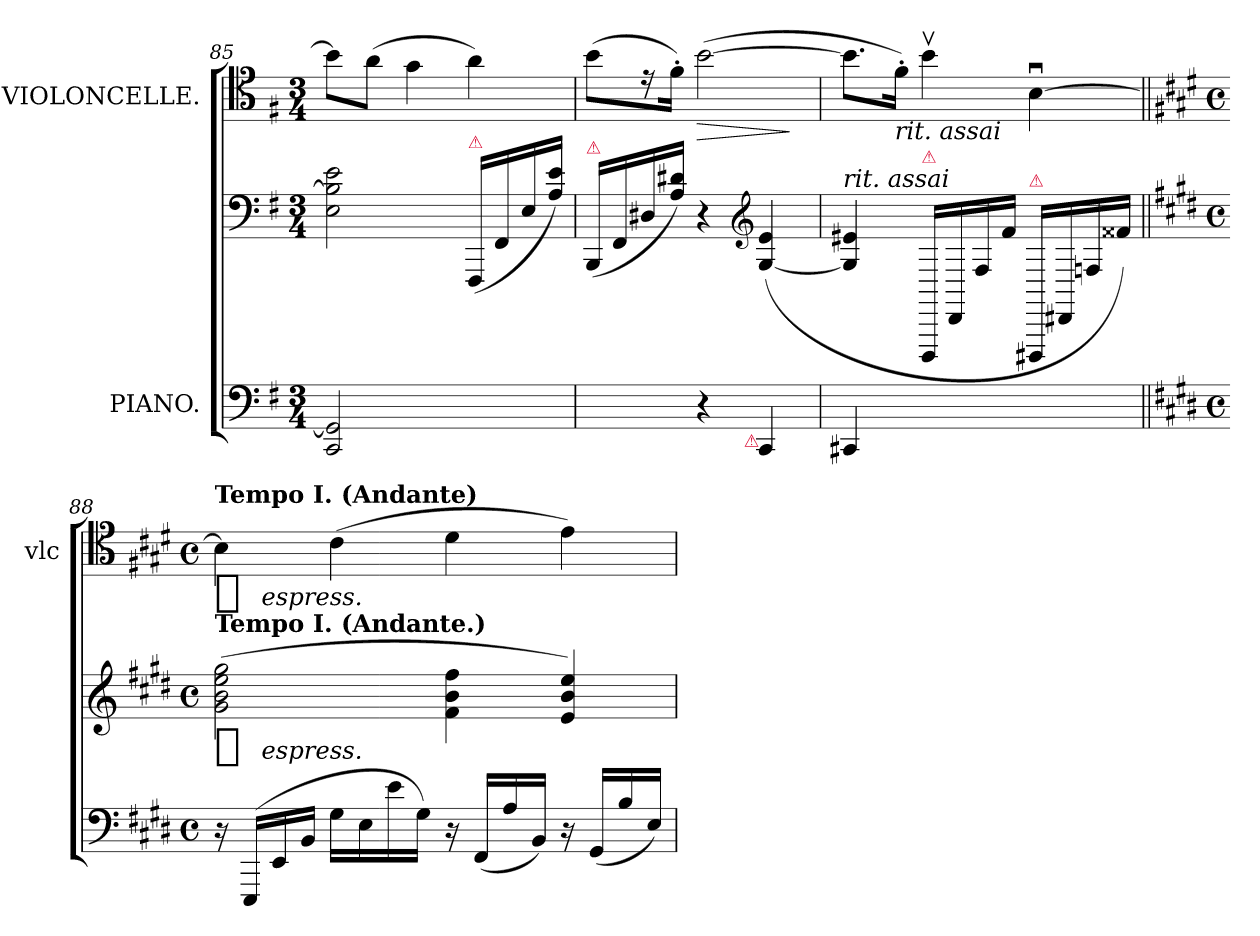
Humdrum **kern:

**kern	**kern	**dynam	**kern	**dynam
*part2	*part2	*part2	*part1	*part1
*staff3	*staff2	*staff2/3	*staff1	*staff1
*I"PIANO.	*	*	*I"VIOLONCELLE.	*
*	*	*	*I'vlc	*
*clefF4	*clefF4	*	*clefC4	*
*k[f#]	*k[f#]	*	*k[f#]	*
*M3/4	*M3/4	*	*M3/4	*
=85	=85	=85	=85	=85
2CC/ 2GG]/	2E\ 2B]\ 2e\	.	8b\L]	.
.	.	.	(8a\J	.
.	.	.	4g\	.
!	!LO:TX:a:color=crimson:t=⚠	!	!	!
8ryy	(16FFF#/LL	.	4a\)	.
.	16FF#/	.	.	.
8ryy	16E\	.	.	.
.	16A\ 16e\JJ)	.	.	.
=86	=86	=86	=86	=86
!	!LO:TX:a:color=crimson:t=⚠	!	!	!
8ryy	(16BBB/LL	.	(8b\L	.
.	16FF#/	.	.	.
8ryy	16D#X\	.	16re	.
.	16A\ 16d#X\JJ)	.	16f#'\Jk)	.
!	!	!	!	!LO:HP:b
4r	4r	.	([2b\	>
*	*clefG2	*	*	*
!LO:TX:b:i:rj:color=crimson:t=⚠	!	!	!	!
4CCCyy/ 4CC/	([4G/ 4e/	.	.	.
.	.	.	.	]
=87	=87	=87	=87	=87
!	!LO:TX:a:i:t=rit. assai	!	!	!
4CCC#Xyy/ 4CC#X/	4G]/ 4e#X/	.	8.b\L]	.
!	!	!	!LO:TX:b:i:t=rit. assai	!
.	.	.	16f#'\Jk)	.
!	!LO:TX:a:color=crimson:t=⚠	!	!	!
4ryy	16DDD/LL	.	4bv\	.
.	16DD/	.	.	.
.	16F#\	.	.	.
.	16f#\JJ	.	.	.
!	!LO:TX:a:color=crimson:t=⚠	!	!	!
4ryy	16DDD#X/LL	.	[4Bu\	.
.	16DD#X/	.	.	.
.	16Fn\	.	.	.
.	16f##X\JJ)	.	.	.
=88||	=88||	=88||	=88||	=88||
*k[f#c#g#d#]	*k[f#c#g#d#]	*	*k[f#c#g#d#]	*
*M4/4	*M4/4	*	*M4/4	*
*met(c)	*met(c)	*	*met(c)	*
!	!	!	!LO:TX:a:B:t=Tempo I. (Andante)	!
!	!LO:TX:a:B:t=Tempo I. (Andante.)	!	!	!
!	!	!LO:DY:t=%s espress.	!	!LO:DY:t=%s espress.
16r	(2g#\ 2b\ 2ee\ 2gg#\	p	4B\]	p
(16EEE/LL	.	.	.	.
16EE/	.	.	.	.
16BB/JJ	.	.	.	.
16G#\LL	.	.	(4c#\	.
16E\	.	.	.	.
16e\	.	.	.	.
16G#\JJ)	.	.	.	.
16r	4f#\ 4b\ 4ff#\	.	4d#\	.
(16FF#/LL	.	.	.	.
16A/	.	.	.	.
16BB/JJ)	.	.	.	.
16r	4e/ 4b/ 4ee/)	.	4e\)	.
(16GG#/LL	.	.	.	.
16B/	.	.	.	.
16E/JJ)	.	.	.	.
=	=	=	=	=
*-	*-	*-	*-	*-
